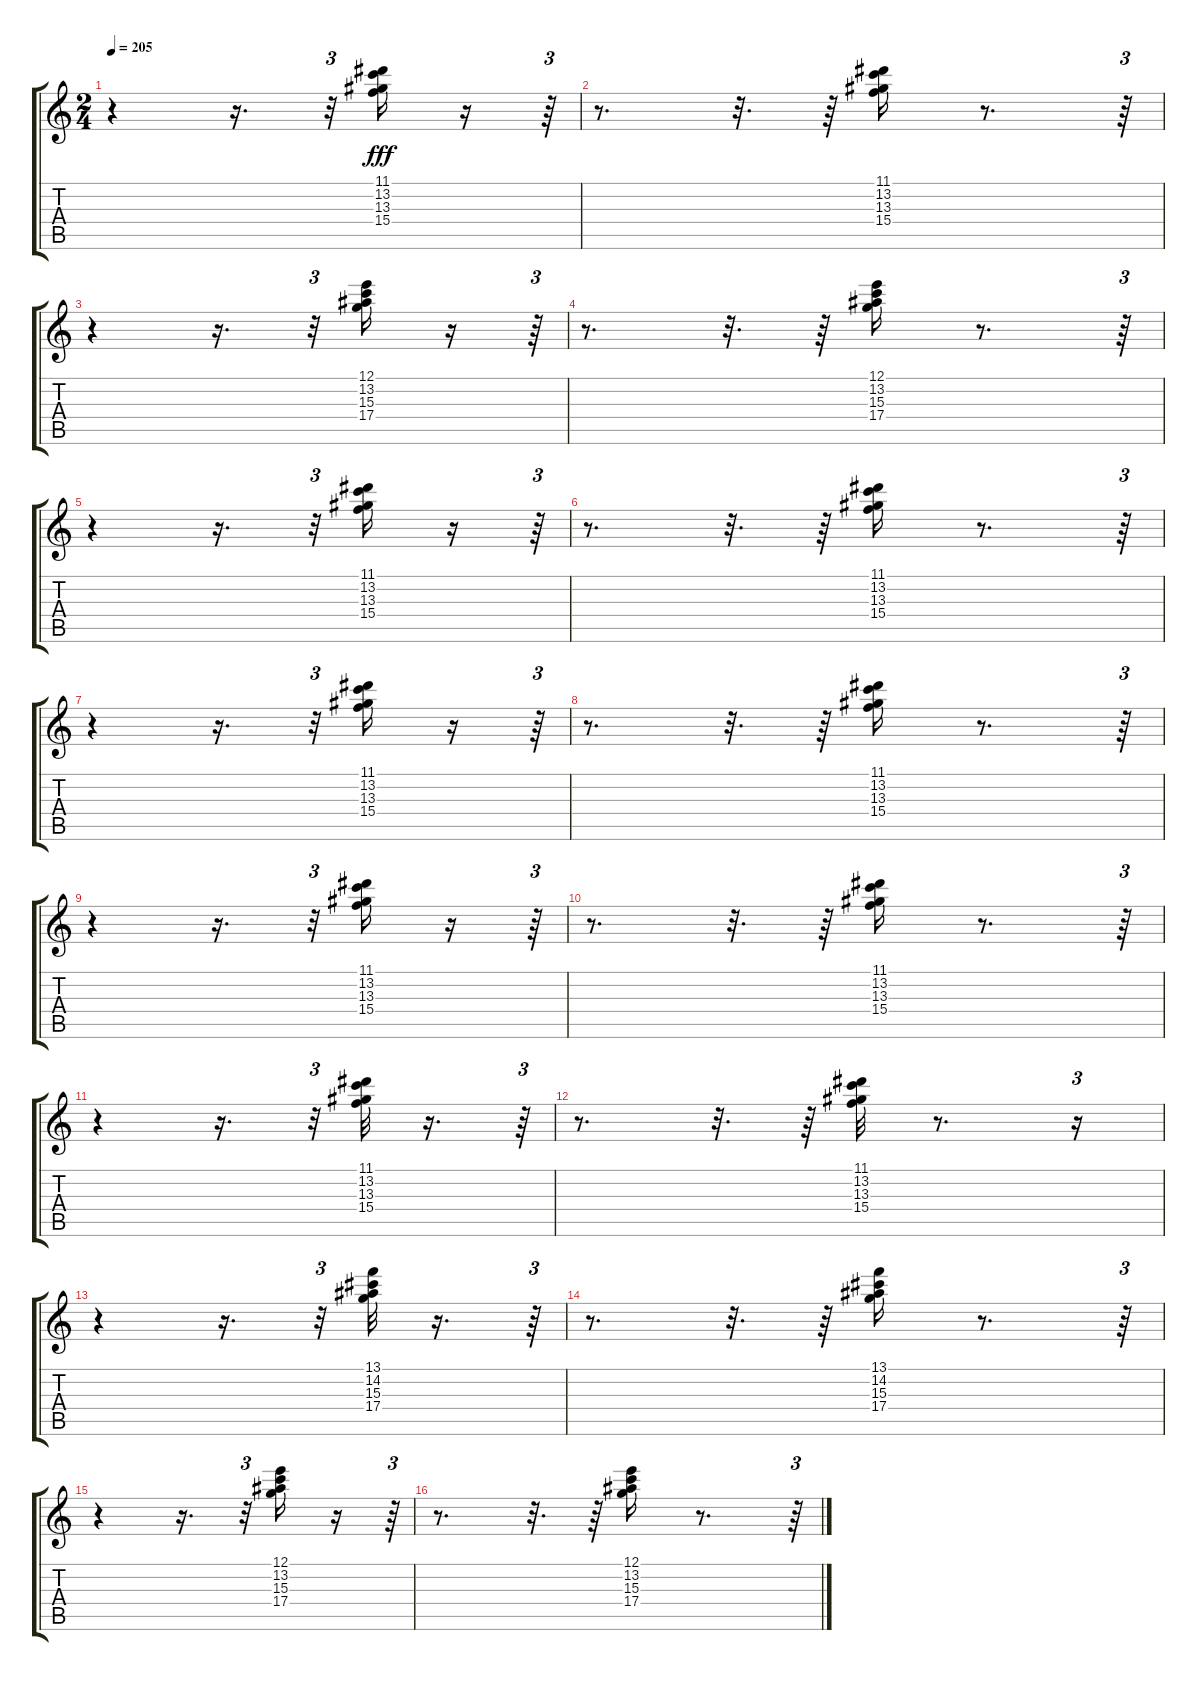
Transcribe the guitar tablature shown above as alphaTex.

\track "" {instrument electricguitarjazz}
\staff {score tabs}
\tuning (E4 B3 G3 D3 A2 E2) {hide}
\ts (2 4)
\tempo 205
\clef g2
\ks c
r.4{dy fff} r.16{d} r.32{tu (3 2)} (11.1 13.2 13.3 15.4).16 r.16 r.64{tu (3 2)} |
r.8{d} r.32{d} r.64 (11.1 13.2 13.3 15.4).16 r.8{d} r.64{tu (3 2)} |
r.4 r.16{d} r.32{tu (3 2)} (12.1 13.2 15.3 17.4).16 r.16 r.64{tu (3 2)} |
r.8{d} r.32{d} r.64 (12.1 13.2 15.3 17.4).16 r.8{d} r.64{tu (3 2)} |
r.4 r.16{d} r.32{tu (3 2)} (11.1 13.2 13.3 15.4).16 r.16 r.64{tu (3 2)} |
r.8{d} r.32{d} r.64 (11.1 13.2 13.3 15.4).16 r.8{d} r.64{tu (3 2)} |
r.4 r.16{d} r.32{tu (3 2)} (11.1 13.2 13.3 15.4).16 r.16 r.64{tu (3 2)} |
r.8{d} r.32{d} r.64 (11.1 13.2 13.3 15.4).16 r.8{d} r.64{tu (3 2)} |
r.4 r.16{d} r.32{tu (3 2)} (11.1 13.2 13.3 15.4).16 r.16 r.64{tu (3 2)} |
r.8{d} r.32{d} r.64 (11.1 13.2 13.3 15.4).16 r.8{d} r.64{tu (3 2)} |
r.4 r.16{d} r.32{tu (3 2)} (11.1 13.2 13.3 15.4).32 r.16{d} r.64{tu (3 2)} |
r.8{d} r.32{d} r.64 (11.1 13.2 13.3 15.4).32 r.8{d} r.16{tu (3 2)} |
r.4 r.16{d} r.32{tu (3 2)} (13.1 14.2 15.3 17.4).32 r.16{d} r.64{tu (3 2)} |
r.8{d} r.32{d} r.64 (13.1 14.2 15.3 17.4).16 r.8{d} r.64{tu (3 2)} |
r.4 r.16{d} r.32{tu (3 2)} (12.1 13.2 15.3 17.4).16 r.16 r.64{tu (3 2)} |
r.8{d} r.32{d} r.64 (12.1 13.2 15.3 17.4).16 r.8{d} r.64{tu (3 2)}
